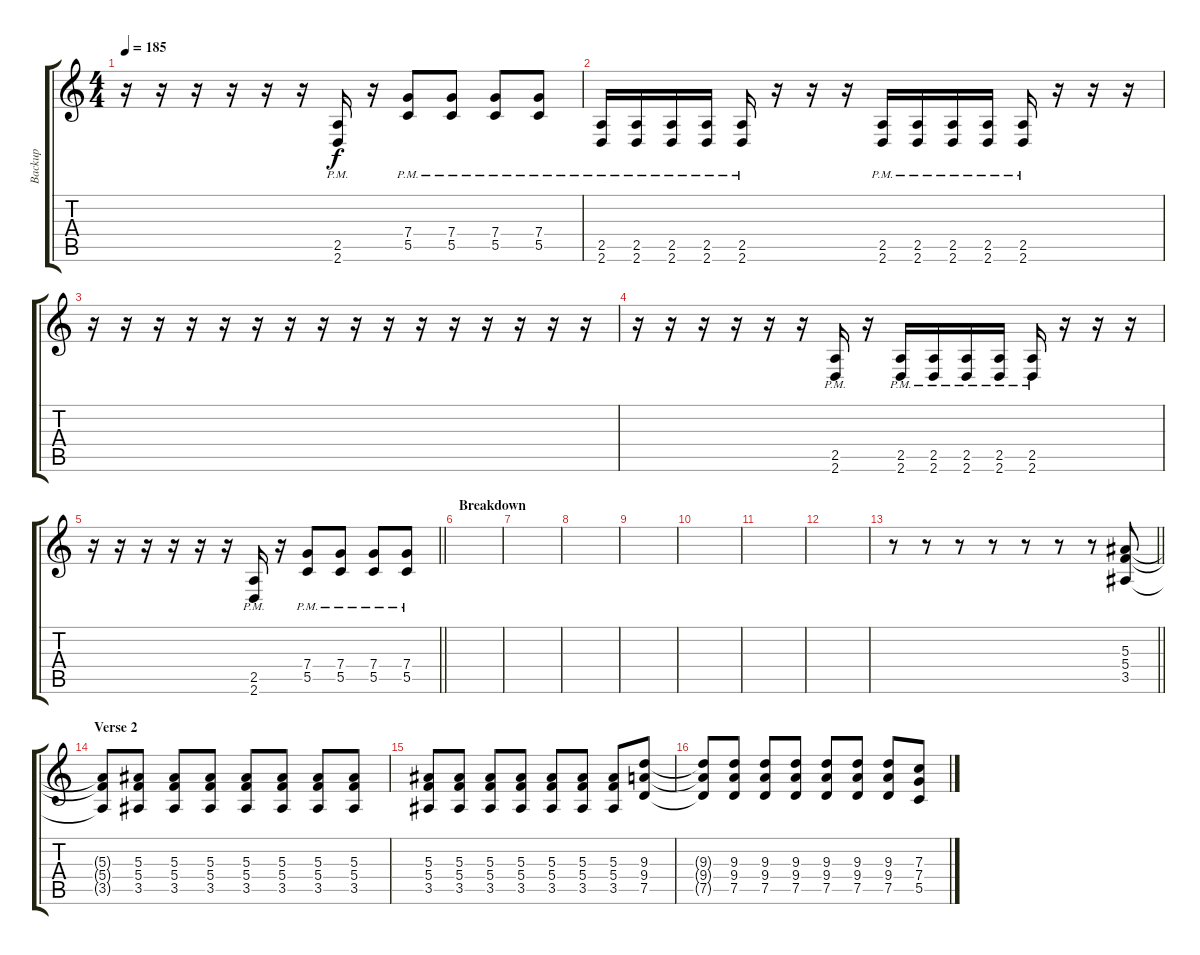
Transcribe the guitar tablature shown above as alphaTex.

\track ("Backup" "Backup") {instrument distortionguitar}
\staff {score tabs}
\tuning (D4 A3 F3 C3 G2 C2) {hide}
\ts (4 4)
\tempo 185
\clef g2
\ks c
r.16{dy f} r.16 r.16 r.16 r.16 r.16 (2.5{pm} 2.6{pm}).16 r.16 (7.4{pm} 5.5{pm}).8 (7.4{pm} 5.5{pm}).8 (7.4{pm} 5.5{pm}).8 (7.4{pm} 5.5{pm}).8 |
(2.5{pm} 2.6{pm}).16 (2.5{pm} 2.6{pm}).16 (2.5{pm} 2.6{pm}).16 (2.5{pm} 2.6{pm}).16 (2.5{pm} 2.6{pm}).16 r.16 r.16 r.16 (2.5{pm} 2.6{pm}).16 (2.5{pm} 2.6{pm}).16 (2.5{pm} 2.6{pm}).16 (2.5{pm} 2.6{pm}).16 (2.5{pm} 2.6{pm}).16 r.16 r.16 r.16 |
r.16 r.16 r.16 r.16 r.16 r.16 r.16 r.16 r.16 r.16 r.16 r.16 r.16 r.16 r.16 r.16 |
r.16 r.16 r.16 r.16 r.16 r.16 (2.5{pm} 2.6{pm}).16 r.16 (2.5{pm} 2.6{pm}).16 (2.5{pm} 2.6{pm}).16 (2.5{pm} 2.6{pm}).16 (2.5{pm} 2.6{pm}).16 (2.5{pm} 2.6{pm}).16 r.16 r.16 r.16 |
\barLineRight lightlight
r.16 r.16 r.16 r.16 r.16 r.16 (2.5{pm} 2.6{pm}).16 r.16 (7.4{pm} 5.5{pm}).8 (7.4{pm} 5.5{pm}).8 (7.4{pm} 5.5{pm}).8 (7.4{pm} 5.5{pm}).8 |
\section ("" "Breakdown")
|
|
|
|
|
|
|
\barLineRight lightlight
r.8 r.8 r.8 r.8 r.8 r.8 r.8 (5.3 5.4 3.5).8 |
\section ("" "Verse 2")
(5.3{t} 5.4{t} 3.5{t}).8 (5.3 5.4 3.5).8 (5.3 5.4 3.5).8 (5.3 5.4 3.5).8 (5.3 5.4 3.5).8 (5.3 5.4 3.5).8 (5.3 5.4 3.5).8 (5.3 5.4 3.5).8 |
(5.3 5.4 3.5).8 (5.3 5.4 3.5).8 (5.3 5.4 3.5).8 (5.3 5.4 3.5).8 (5.3 5.4 3.5).8 (5.3 5.4 3.5).8 (5.3 5.4 3.5).8 (9.3 9.4 7.5).8 |
(9.3{t} 9.4{t} 7.5{t}).8 (9.3 9.4 7.5).8 (9.3 9.4 7.5).8 (9.3 9.4 7.5).8 (9.3 9.4 7.5).8 (9.3 9.4 7.5).8 (9.3 9.4 7.5).8 (7.3 7.4 5.5).8
